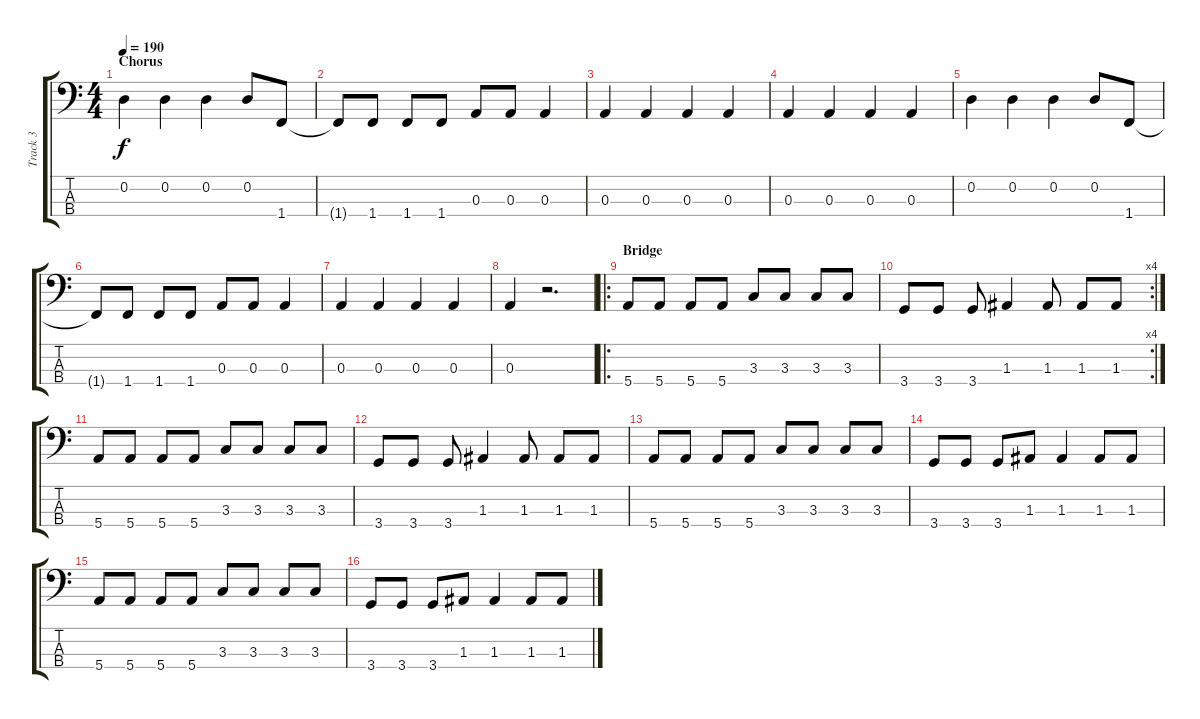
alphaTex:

\track ("Track 3" "Track 3") {instrument electricbasspick}
\staff {score tabs}
\tuning (G2 D2 A1 E1) {hide}
\ts (4 4)
\section ("" "Chorus")
\tempo 190
\clef f4
\ks c
0.2.4{dy f} 0.2.4 0.2.4 0.2.8 1.4.8 |
1.4{t}.8 1.4.8 1.4.8 1.4.8 0.3.8 0.3.8 0.3.4 |
0.3.4 0.3.4 0.3.4 0.3.4 |
0.3.4 0.3.4 0.3.4 0.3.4 |
0.2.4 0.2.4 0.2.4 0.2.8 1.4.8 |
1.4{t}.8 1.4.8 1.4.8 1.4.8 0.3.8 0.3.8 0.3.4 |
0.3.4 0.3.4 0.3.4 0.3.4 |
0.3.4 r.2{d} |
\ro
\section ("" "Bridge")
5.4.8 5.4.8 5.4.8 5.4.8 3.3.8 3.3.8 3.3.8 3.3.8 |
\rc 4
3.4.8 3.4.8 3.4.8 1.3.4 1.3.8 1.3.8 1.3.8 |
5.4.8 5.4.8 5.4.8 5.4.8 3.3.8 3.3.8 3.3.8 3.3.8 |
3.4.8 3.4.8 3.4.8 1.3.4 1.3.8 1.3.8 1.3.8 |
5.4.8 5.4.8 5.4.8 5.4.8 3.3.8 3.3.8 3.3.8 3.3.8 |
3.4.8 3.4.8 3.4.8 1.3.8 1.3.4 1.3.8 1.3.8 |
5.4.8 5.4.8 5.4.8 5.4.8 3.3.8 3.3.8 3.3.8 3.3.8 |
3.4.8 3.4.8 3.4.8 1.3.8 1.3.4 1.3.8 1.3.8
